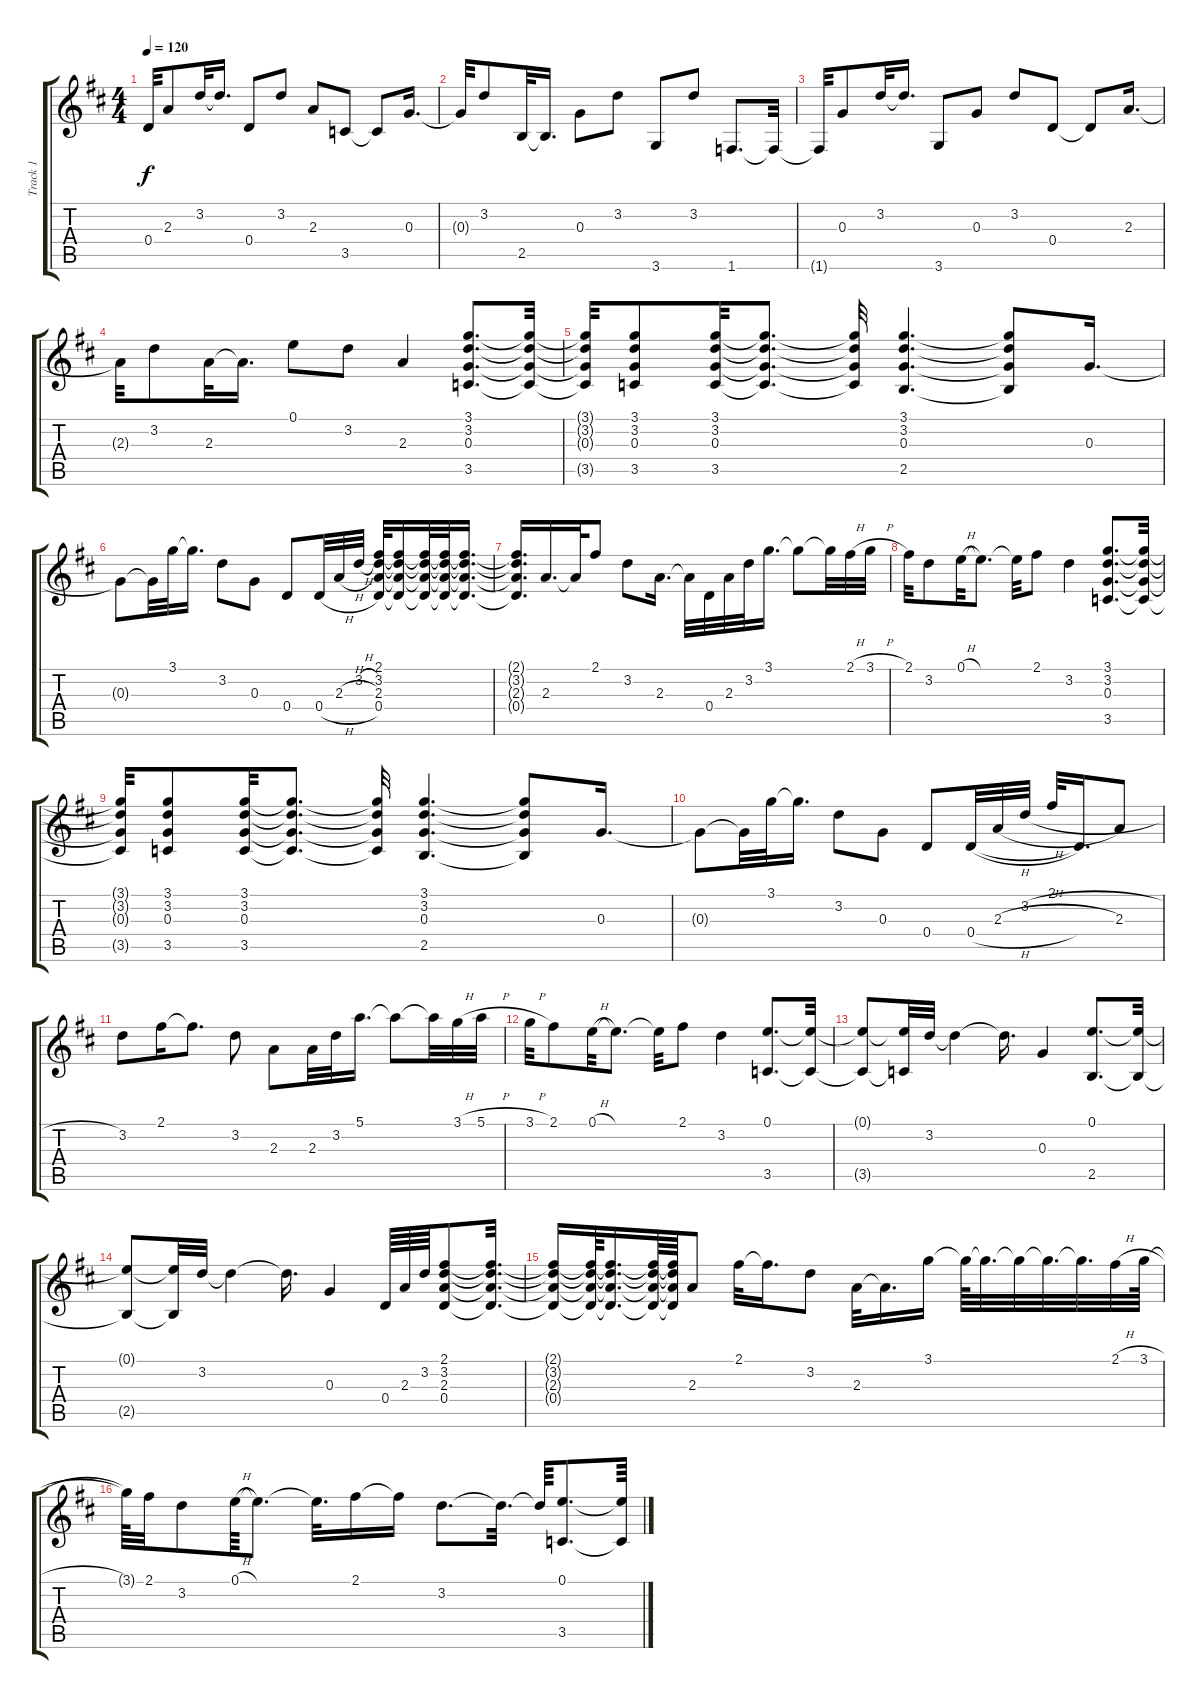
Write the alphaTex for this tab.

\track ("Track 1" "Track 1") {instrument acousticguitarsteel}
\staff {score tabs}
\tuning (E4 B3 G3 D3 A2 E2) {hide}
\ts (4 4)
\tempo 120
\clef g2
\ks d
0.4{t}.32{dy f} 2.3.8 3.2.32 3.2{t}.16{d} 0.4.8 3.2.8 2.3.8 3.5.8 3.5{t}.8 0.3.16{d} |
0.3{t}.32 3.2.8 2.5.32 2.5{t}.16{d} 0.3.8 3.2.8 3.6.8 3.2.8 1.6.8{d} 1.6{t}.32 |
1.6{t}.32 0.3.8 3.2.32 3.2{t}.16{d} 3.6.8 0.3.8 3.2.8 0.4.8 0.4{t}.8 2.3.16{d} |
2.3{t}.32 3.2.8 2.3.32 2.3{t}.16{d} 0.1.8 3.2.8 2.3.4 (3.1 3.2 0.3 3.5).8{d} (3.1{t} 3.2{t} 0.3{t} 3.5{t}).32 |
(3.1{t} 3.2{t} 0.3{t} 3.5{t}).32 (3.1 3.2 0.3 3.5).8 (3.1 3.2 0.3 3.5).32 (3.1{t} 3.2{t} 0.3{t} 3.5{t}).8{d} (3.1{t} 3.2{t} 0.3{t} 3.5{t}).32 (3.1 3.2 0.3 2.5).4{d} (3.1{t} 3.2{t} 0.3{t} 2.5{t}).8 0.3.16{d} |
0.3{t}.8 0.3{t}.32 3.1.32 3.1{t}.16{d} 3.2.8 0.3.8 0.4.8 0.4{h}.32 2.3{h}.32 3.2{h}.32 (2.1 3.2 2.3 0.4).32 (2.1{t} 3.2{t} 2.3{t} 0.4{t}).16 (2.1{t} 3.2{t} 2.3{t} 0.4{t}).32 (2.1{t} 3.2{t} 2.3{t} 0.4{t}).32 (2.1{t} 3.2{t} 2.3{t} 0.4{t}).16{d} |
(2.1{t} 3.2{t} 2.3{t} 0.4{t}).16{d} 2.3.16{d} 2.3{t}.32 2.1.8 3.2.8 2.3.16{d} 2.3{t}.32 0.4.32 2.3.32 3.2.32 3.1.16{d} 3.1{t}.8 3.1{t}.32 2.1{h}.32 3.1{h}.32 |
2.1.32 3.2.8 0.1{h}.32 0.1{t}.8{d} 0.1{t}.32 2.1.8 3.2.4 (3.1 3.2 0.3 3.5).8{d} (3.1{t} 3.2{t} 0.3{t} 3.5{t}).32 |
(3.1{t} 3.2{t} 0.3{t} 3.5{t}).32 (3.1 3.2 0.3 3.5).8 (3.1 3.2 0.3 3.5).32 (3.1{t} 3.2{t} 0.3{t} 3.5{t}).8{d} (3.1{t} 3.2{t} 0.3{t} 3.5{t}).32 (3.1 3.2 0.3 2.5).4{d} (3.1{t} 3.2{t} 0.3{t} 2.5{t}).8 0.3.16{d} |
0.3{t}.8 0.3{t}.32 3.1.32 3.1{t}.16{d} 3.2.8 0.3.8 0.4.8 0.4{h}.32 2.3{h}.32 3.2{h}.32 2.1.32 0.4{t}.16{d} 2.3.8 |
3.2.8 2.1.16 2.1{t}.8{d} 3.2.8 2.3.8 2.3.32 3.2.32 5.1.16{d} 5.1{t}.8 5.1{t}.32 3.1{h}.32 5.1{h}.32 |
3.1{h}.32 2.1.8 0.1{h}.32 0.1{t}.8{d} 0.1{t}.32 2.1.8 3.2.4 (0.1 3.5).8{d} (0.1{t} 3.5{t}).32 |
(0.1{t} 3.5{t}).8 (0.1{t} 3.5{t}).32 3.2.32 3.2{t}.4 3.2{t}.16{d} 0.3.4 (0.1 2.5).8{d} (0.1{t} 2.5{t}).32 |
(0.1{t} 2.5{t}).8 (0.1{t} 2.5{t}).32 3.2.32 3.2{t}.4 3.2{t}.16{d} 0.3.4 0.4.64 2.3.64 3.2.64 (2.1 3.2 2.3 0.4).8 (2.1{t} 3.2{t} 2.3{t} 0.4{t}).32{d} |
(2.1{t} 3.2{t} 2.3{t} 0.4{t}).16 (2.1{t} 3.2{t} 2.3{t} 0.4{t}).64 (2.1{t} 3.2{t} 2.3{t} 0.4{t}).16{d} (2.1{t} 3.2{t} 2.3{t} 0.4{t}).64 (2.1{t} 3.2{t} 2.3{t} 0.4{t}).64 2.3.8 2.1.32 2.1{t}.16{d} 3.2.8 2.3.32 2.3{t}.16{d} 3.1.16 3.1{t}.64 3.1{t}.32{d} 3.1{t}.32 3.1{t}.32{d} 3.1{t}.32{d} 2.1{h}.32 3.1{h}.64 |
3.1{t}.64 2.1.32 3.2.8 0.1{h}.64 0.1{t}.8{d} 0.1{t}.32{d} 2.1.16 2.1{t}.16 3.2.8{d} 3.2{t}.32{d} 3.2{t}.64 (0.1 3.5).8{d} (0.1{t} 3.5{t}).64
